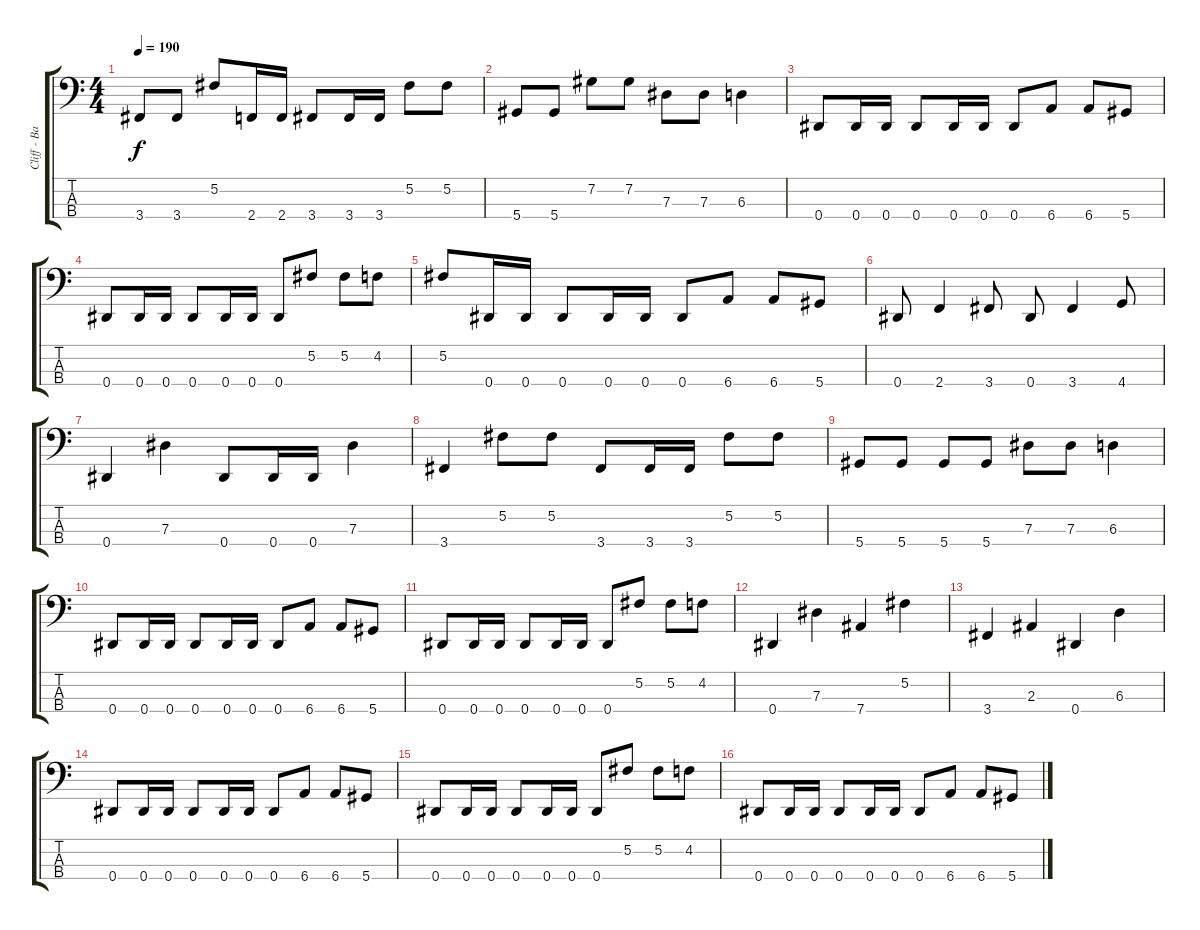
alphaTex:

\track ("Cliff - Bass" "Cliff - Ba") {instrument electricbassfinger}
\staff {score tabs}
\tuning (Gb2 Db2 Ab1 Eb1) {hide}
\ts (4 4)
\tempo 190
\clef f4
\ks c
3.4.8{dy f} 3.4.8 5.2.8 2.4.16 2.4.16 3.4.8 3.4.16 3.4.16 5.2.8 5.2.8 |
5.4.8 5.4.8 7.2.8 7.2.8 7.3.8 7.3.8 6.3.4 |
0.4.8 0.4.16 0.4.16 0.4.8 0.4.16 0.4.16 0.4.8 6.4.8 6.4.8 5.4.8 |
0.4.8 0.4.16 0.4.16 0.4.8 0.4.16 0.4.16 0.4.8 5.2.8 5.2.8 4.2.8 |
5.2.8 0.4.16 0.4.16 0.4.8 0.4.16 0.4.16 0.4.8 6.4.8 6.4.8 5.4.8 |
0.4.8 2.4.4 3.4.8 0.4.8 3.4.4 4.4.8 |
0.4.4 7.3.4 0.4.8 0.4.16 0.4.16 7.3.4 |
3.4.4 5.2.8 5.2.8 3.4.8 3.4.16 3.4.16 5.2.8 5.2.8 |
5.4.8 5.4.8 5.4.8 5.4.8 7.3.8 7.3.8 6.3.4 |
0.4.8 0.4.16 0.4.16 0.4.8 0.4.16 0.4.16 0.4.8 6.4.8 6.4.8 5.4.8 |
0.4.8 0.4.16 0.4.16 0.4.8 0.4.16 0.4.16 0.4.8 5.2.8 5.2.8 4.2.8 |
0.4.4 7.3.4 7.4.4 5.2.4 |
3.4.4 2.3.4 0.4.4 6.3.4 |
0.4.8 0.4.16 0.4.16 0.4.8 0.4.16 0.4.16 0.4.8 6.4.8 6.4.8 5.4.8 |
0.4.8 0.4.16 0.4.16 0.4.8 0.4.16 0.4.16 0.4.8 5.2.8 5.2.8 4.2.8 |
0.4.8 0.4.16 0.4.16 0.4.8 0.4.16 0.4.16 0.4.8 6.4.8 6.4.8 5.4.8
